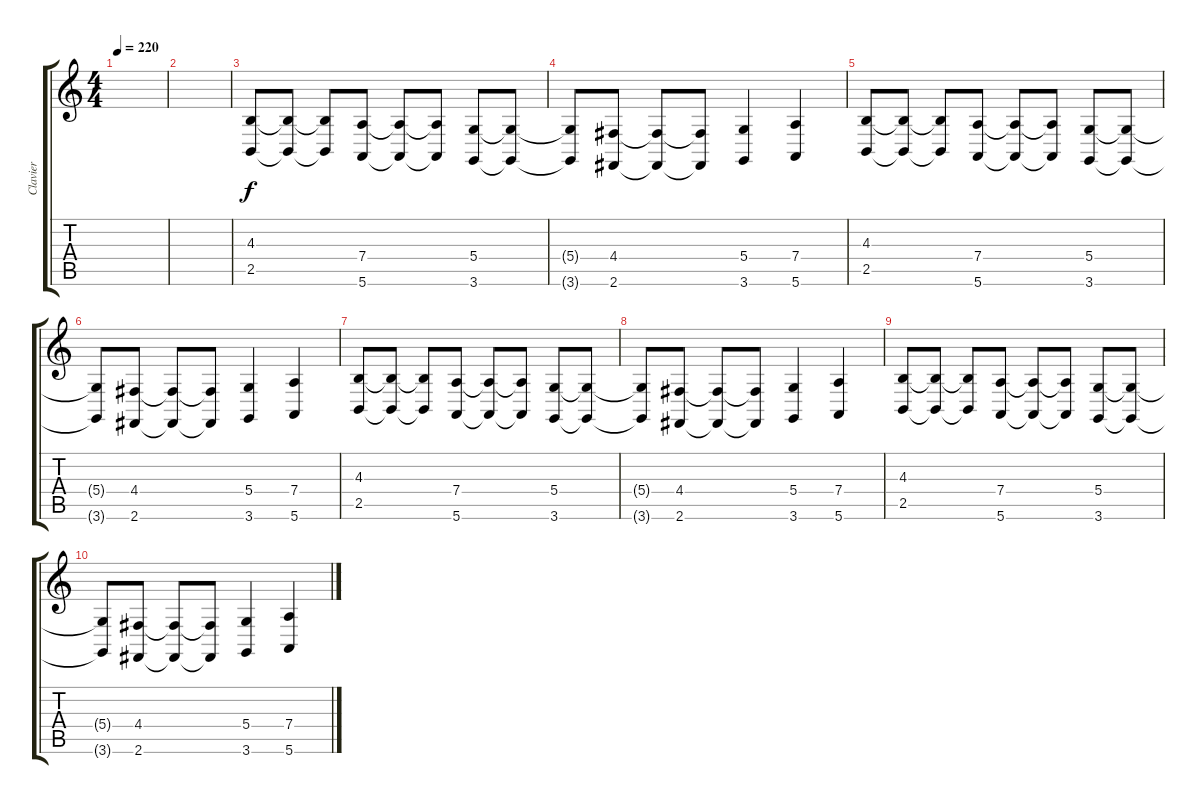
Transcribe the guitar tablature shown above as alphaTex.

\track ("Clavier" "Clavier") {instrument churchorgan}
\staff {score tabs}
\tuning (E4 B3 G3 D3 A2 E2) {hide}
\ts (4 4)
\tempo 220
\clef g2
\ks c
|
|
(4.3 2.5).8 (4.3{t} 2.5{t}).8 (4.3{t} 2.5{t}).8 (7.4 5.6).8 (7.4{t} 5.6{t}).8 (7.4{t} 5.6{t}).8 (5.4 3.6).8 (5.4{t} 3.6{t}).8 |
(5.4{t} 3.6{t}).8 (4.4 2.6).8 (4.4{t} 2.6{t}).8 (4.4{t} 2.6{t}).8 (5.4 3.6).4 (7.4 5.6).4 |
(4.3 2.5).8 (4.3{t} 2.5{t}).8 (4.3{t} 2.5{t}).8 (7.4 5.6).8 (7.4{t} 5.6{t}).8 (7.4{t} 5.6{t}).8 (5.4 3.6).8 (5.4{t} 3.6{t}).8 |
(5.4{t} 3.6{t}).8 (4.4 2.6).8 (4.4{t} 2.6{t}).8 (4.4{t} 2.6{t}).8 (5.4 3.6).4 (7.4 5.6).4 |
(4.3 2.5).8 (4.3{t} 2.5{t}).8 (4.3{t} 2.5{t}).8 (7.4 5.6).8 (7.4{t} 5.6{t}).8 (7.4{t} 5.6{t}).8 (5.4 3.6).8 (5.4{t} 3.6{t}).8 |
(5.4{t} 3.6{t}).8 (4.4 2.6).8 (4.4{t} 2.6{t}).8 (4.4{t} 2.6{t}).8 (5.4 3.6).4 (7.4 5.6).4 |
(4.3 2.5).8 (4.3{t} 2.5{t}).8 (4.3{t} 2.5{t}).8 (7.4 5.6).8 (7.4{t} 5.6{t}).8 (7.4{t} 5.6{t}).8 (5.4 3.6).8 (5.4{t} 3.6{t}).8 |
(5.4{t} 3.6{t}).8 (4.4 2.6).8 (4.4{t} 2.6{t}).8 (4.4{t} 2.6{t}).8 (5.4 3.6).4 (7.4 5.6).4
